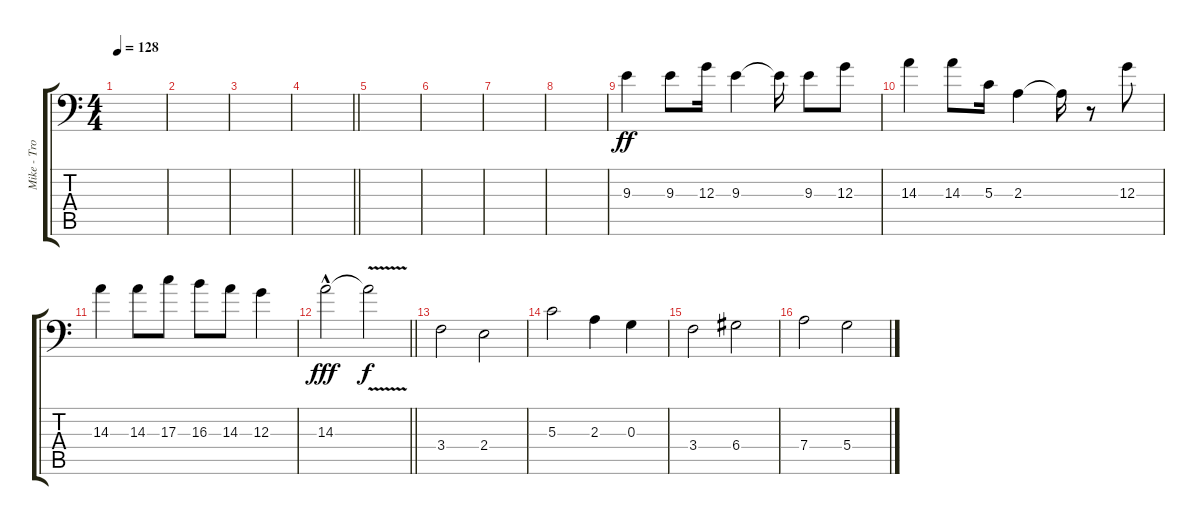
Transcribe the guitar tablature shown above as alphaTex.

\track ("Mike - Trombone" "Mike - Tro") {instrument trombone}
\staff {score tabs}
\tuning (E4 B3 G3 D3 A2 A1) {hide}
\ts (4 4)
\tempo 128
\clef f4
\ks c
|
|
|
\barLineRight lightlight
|
|
|
|
|
9.3.4{dy ff} 9.3.8 12.3.16 9.3.4 9.3{t}.16 9.3.8 12.3.8 |
14.3.4 14.3.8 5.3.16 2.3.4 2.3{t}.16 r.8 12.3.8 |
14.3.4 14.3.8 17.3.8 16.3.8 14.3.8 12.3.4 |
\barLineRight lightlight
14.3{hac}.2{dy fff} 14.3{v t}.2{dy f} |
3.4.2 2.4.2 |
5.3.2 2.3.4 0.3.4 |
3.4.2 6.4.2 |
7.4.2 5.4.2
